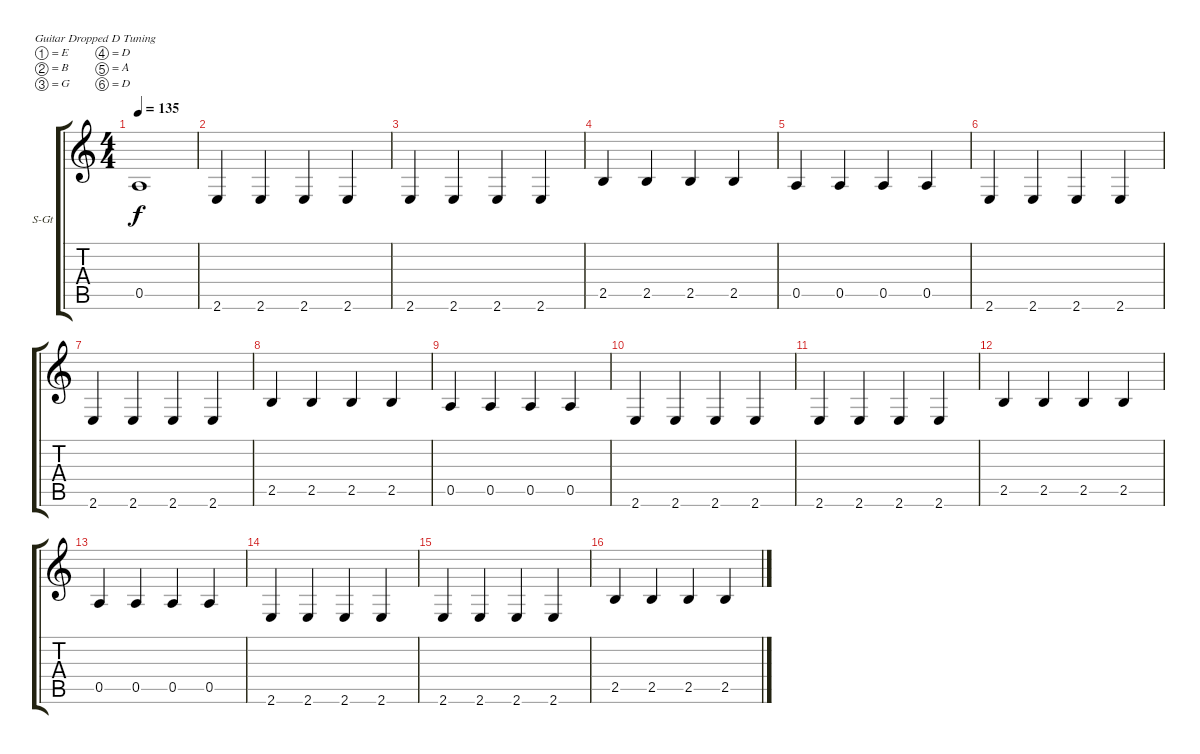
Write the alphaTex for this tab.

\bracketExtendMode groupsimilarinstruments
\firstSystemTrackNameOrientation horizontal
\otherSystemsTrackNameOrientation horizontal
\track ("Keyboard (Christian)" "S-Gt") {instrument fx1rain}
\staff {score tabs}
\tuning (E4 B3 G3 D3 A2 D2)
\displaytranspose 12
\ts (4 4)
\tempo 135
\clef g2
\ks c
0.5.1{dy f} |
2.6.4 2.6.4 2.6.4 2.6.4 |
2.6.4 2.6.4 2.6.4 2.6.4 |
2.5.4 2.5.4 2.5.4 2.5.4 |
0.5.4 0.5.4 0.5.4 0.5.4 |
2.6.4 2.6.4 2.6.4 2.6.4 |
2.6.4 2.6.4 2.6.4 2.6.4 |
2.5.4 2.5.4 2.5.4 2.5.4 |
0.5.4 0.5.4 0.5.4 0.5.4 |
2.6.4 2.6.4 2.6.4 2.6.4 |
2.6.4 2.6.4 2.6.4 2.6.4 |
2.5.4 2.5.4 2.5.4 2.5.4 |
0.5.4 0.5.4 0.5.4 0.5.4 |
2.6.4 2.6.4 2.6.4 2.6.4 |
2.6.4 2.6.4 2.6.4 2.6.4 |
2.5.4 2.5.4 2.5.4 2.5.4
